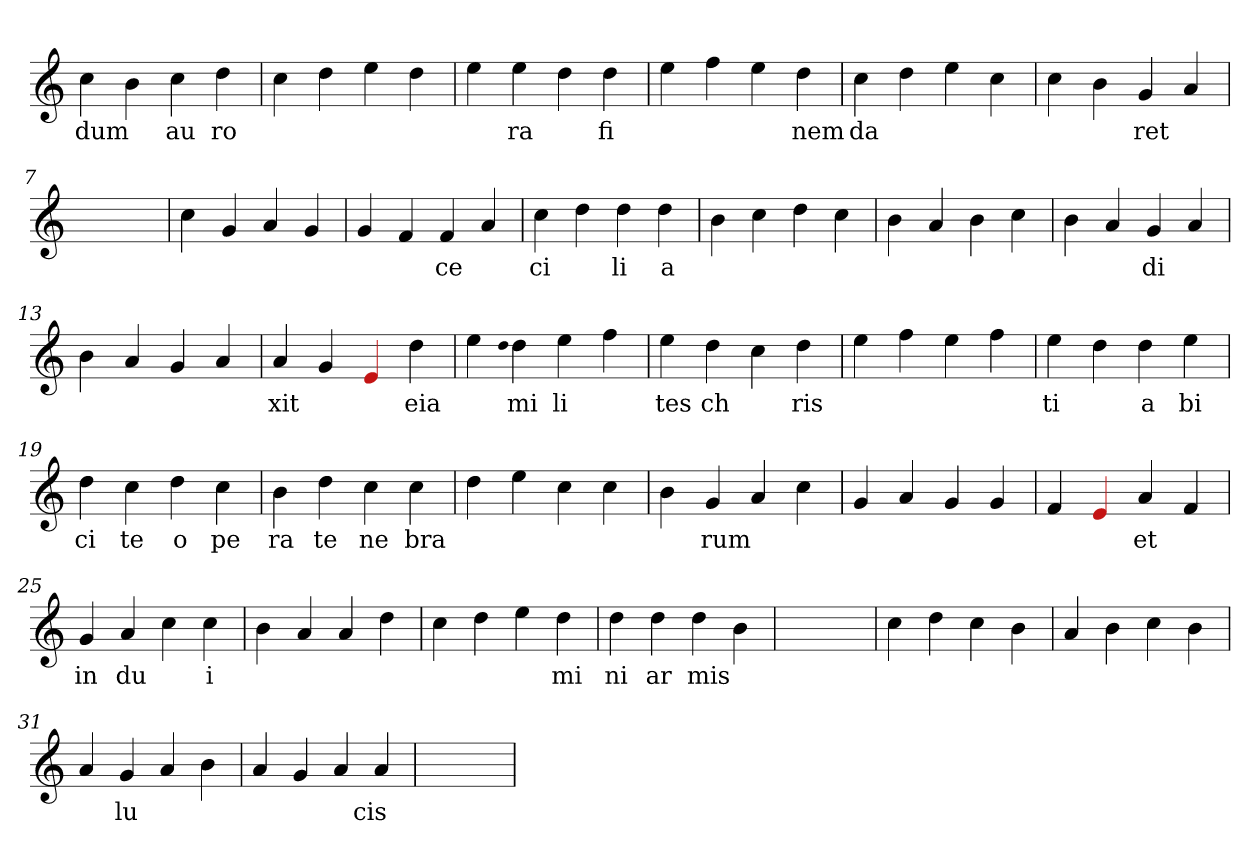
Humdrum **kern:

**kern	**text
*part1	*part1
*staff1	*staff1
*clefG2	*
=1	=1
4cc	dum
4b	.
4cc	au
4dd	ro
=2	=2
4cc	.
4dd	.
4ee	.
4dd	.
=3	=3
4ee	.
4ee	ra
4dd	.
4dd	fi
=4	=4
4ee	.
4ff	.
4ee	.
4dd	nem
=5	=5
4cc	da
4dd	.
4ee	.
4cc	.
=6	=6
4cc	.
4b	.
4g	ret
4a	.
=7	=7
1ryy	.
=7	=7
4cc	.
4g	.
4a	.
4g	.
=8	=8
4g	.
4f	.
4f	ce
4a	.
=9	=9
4cc	ci
4dd	.
4dd	li
4dd	a
=10	=10
4b	.
4cc	.
4dd	.
4cc	.
=11	=11
4b	.
4a	.
4b	.
4cc	.
=12	=12
4b	.
4a	.
4g	di
4a	.
=13	=13
4b	.
4a	.
4g	.
4a	.
=14	=14
4a	xit
4g	.
4Re	.
4dd	eia
=15	=15
4ee	.
qqdd	.
4dd	mi
4ee	li
4ff	.
=16	=16
4ee	tes
4dd	ch
4cc	.
4dd	ris
=17	=17
4ee	.
4ff	.
4ee	.
4ff	.
=18	=18
4ee	ti
4dd	.
4dd	a
4ee	bi
=19	=19
4dd	ci
4cc	te
4dd	o
4cc	pe
=20	=20
4b	ra
4dd	te
4cc	ne
4cc	bra
=21	=21
4dd	.
4ee	.
4cc	.
4cc	.
=22	=22
4b	.
4g	rum
4a	.
4cc	.
=23	=23
4g	.
4a	.
4g	.
4g	.
=24	=24
4f	.
4Re	.
4a	et
4f	.
=25	=25
4g	in
4a	du
4cc	.
4cc	i
=26	=26
4b	.
4a	.
4a	.
4dd	.
=27	=27
4cc	.
4dd	.
4ee	.
4dd	mi
=28	=28
4dd	ni
4dd	ar
4dd	mis
4b	.
=29	=29
1ryy	.
=29	=29
4cc	.
4dd	.
4cc	.
4b	.
=30	=30
4a	.
4b	.
4cc	.
4b	.
=31	=31
4a	.
4g	lu
4a	.
4b	.
=32	=32
4a	.
4g	.
4a	.
4a	cis
=33	=33
1ryy	.
=	=
*-	*-
